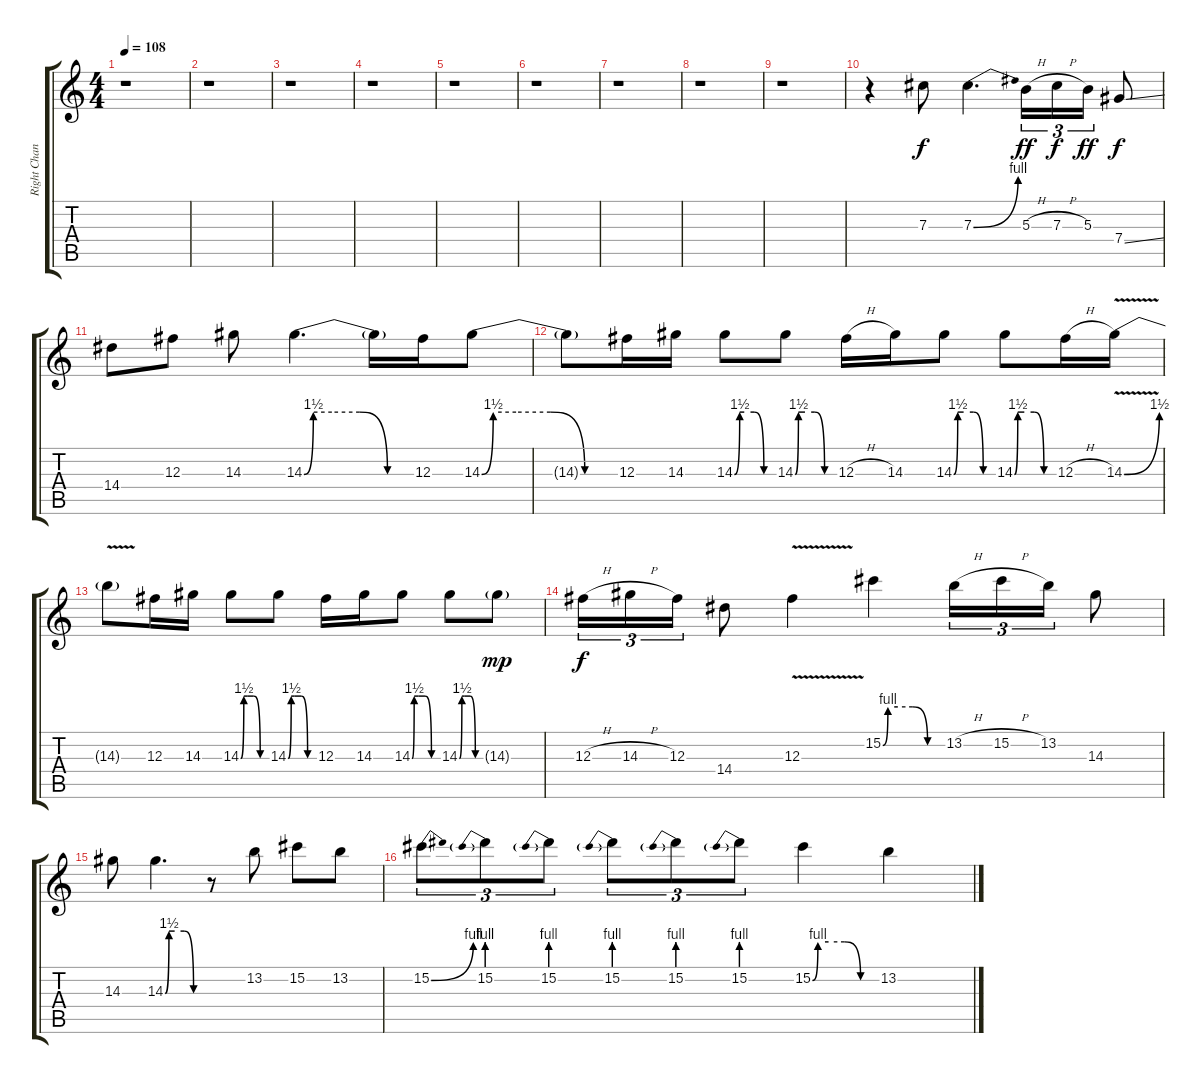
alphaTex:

\track ("Right Channel Solo" "Right Chan") {instrument overdrivenguitar}
\staff {score tabs}
\tuning (Eb4 Bb3 Gb3 Db3 Ab2 Eb2) {hide}
\ts (4 4)
\tempo 108
\clef g2
\ks c
r.1{dy f} |
r.1 |
r.1 |
r.1 |
r.1 |
r.1 |
r.1 |
r.1 |
r.1 |
r.4 7.3.8 7.3{be (bend 0 0 60 4)}.4{d} 5.3{h}.16{tu (3 2) dy ff} 7.3{h}.16{tu (3 2) dy f} 5.3.16{tu (3 2) dy ff} 7.4{ss}.8{dy f} |
14.4.8 12.3.8 14.3.8 14.3{be (custom 0 0 5 6 15 6 30 6 45 0 60 0)}.4{d} 14.3{t}.16 12.3.16 14.3{be (custom 0 0 5 6 15 6 30 6 45 0 60 0)}.8 |
14.3{t}.8 12.3.16 14.3.16 14.3{be (custom 0 0 8 6 15 6 30 6 45 0 60 0)}.8 14.3{be (custom 0 0 5 6 15 6 30 6 45 0 60 0)}.8 12.3{h}.16 14.3.16 14.3{be (custom 0 0 6 6 15 6 30 6 45 0 60 0)}.8 14.3{be (custom 0 0 5 6 15 6 30 6 45 0 60 0)}.8 12.3{h}.16 14.3{be (bend 0 0 60 6) v}.16 |
14.3{t}.8 12.3.16 14.3.16 14.3{be (custom 0 0 7 6 15 6 30 6 45 0 60 0)}.8 14.3{be (custom 0 0 7 6 15 6 30 6 45 0 60 0)}.8 12.3.16 14.3.16 14.3{be (custom 0 0 5 6 15 6 30 6 45 0 60 0)}.8 14.3{be (custom 0 0 7 6 15 6 30 6 45 0 60 0)}.8 14.3{g}.8{dy mp} |
12.3{h}.16{tu (3 2) dy f} 14.3{h}.16{tu (3 2)} 12.3.16{tu (3 2)} 14.4.8 12.3{v}.4 15.2{be (custom 0 0 5 4 15 4 30 4 45 0 60 0)}.4 13.2{h}.16{tu (3 2)} 15.2{h}.16{tu (3 2)} 13.2.16{tu (3 2)} 14.3.8 |
14.3.8 14.3{be (custom 0 0 6 6 15 6 30 6 45 0 60 0)}.4{d} r.8 13.2.8 15.2.8 13.2.8 |
15.2{be (bend 0 0 60 4)}.8{tu (3 2)} 15.2{be (prebend 0 4 60 4)}.8{tu (3 2)} 15.2{be (prebend 0 4 60 4)}.8{tu (3 2)} 15.2{be (prebend 0 4 60 4)}.8{tu (3 2)} 15.2{be (prebend 0 4 60 4)}.8{tu (3 2)} 15.2{be (prebend 0 4 60 4)}.8{tu (3 2)} 15.2{be (custom 0 0 5 4 15 4 30 4 45 0 60 0)}.4 13.2.4
